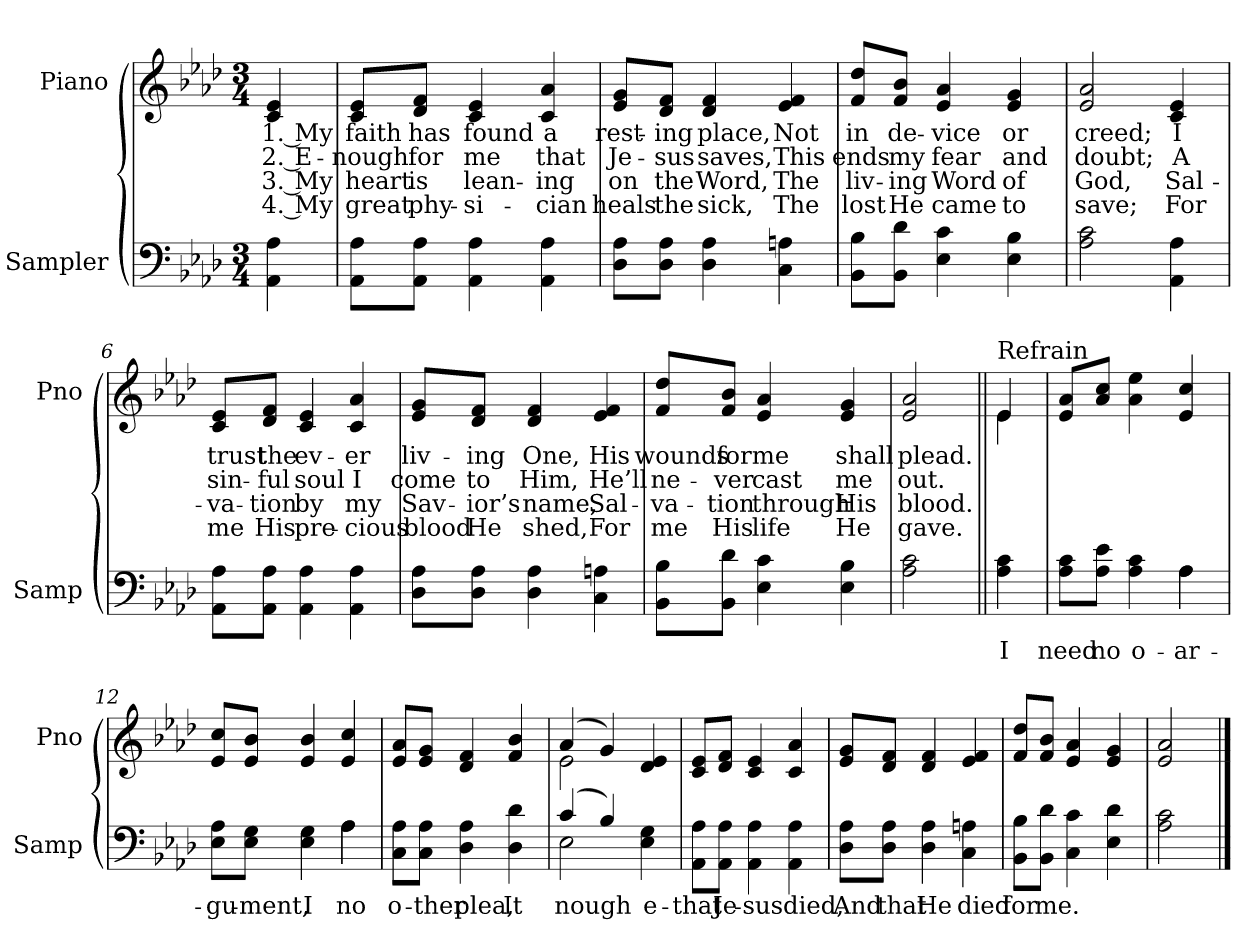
**kern	**text	**kern	**text	**text	**text	**text
*part2	*part2	*part1	*part1	*part1	*part1	*part1
*staff2	*staff2	*staff1	*staff1	*staff1	*staff1	*staff1
*I"Sampler	*	*I"Piano	*	*	*	*
*I'Samp	*	*I'Pno	*	*	*	*
*clefF4	*	*clefG2	*	*	*	*
*k[b-e-a-d-]	*	*k[b-e-a-d-]	*	*	*	*
*A-:	*	*A-:	*	*	*	*
*M3/4	*	*M3/4	*	*	*	*
=1	=1	=1	=1	=1	=1	=1
4AA- 4A-	.	4c 4e-	1. My	2. E-	3. My	4. My
=2	=2	=2	=2	=2	=2	=2
8AA-\ 8A-\L	.	8c/ 8e-/L	faith	-nough	heart	great
8AA-\ 8A-\J	.	8d-/ 8f/J	has	for	is	phy-
4AA- 4A-	.	4c 4e-	found	me	lean-	-si-
4AA- 4A-	.	4c 4a-	a	that	-ing	-cian
=3	=3	=3	=3	=3	=3	=3
8D-\ 8A-\L	.	8e-/ 8g/L	rest-	Je-	on	heals
8D-\ 8A-\J	.	8d-/ 8f/J	-ing	-sus	the	the
4D- 4A-	.	4d- 4f	place,	saves,	Word,	sick,
4C 4An	.	4e- 4f	Not	This	The	The
=4	=4	=4	=4	=4	=4	=4
8BB-\ 8B-\L	.	8f/ 8dd-/L	in	ends	liv-	lost
8BB-\ 8d-\J	.	8f/ 8b-/J	de-	my	-ing	He
4E- 4c	.	4e- 4a-	-vice	fear	Word	came
4E- 4B-	.	4e- 4g	or	and	of	to
=5	=5	=5	=5	=5	=5	=5
2A- 2c	.	2e- 2a-	creed;	doubt;	God,	save;
4AA- 4A-	.	4c 4e-	I	A	Sal-	For
=6	=6	=6	=6	=6	=6	=6
8AA-\ 8A-\L	.	8c/ 8e-/L	trust	sin-	-va-	me
8AA-\ 8A-\J	.	8d-/ 8f/J	the	-ful	-tion	His
4AA- 4A-	.	4c 4e-	ev-	soul	by	pre-
4AA- 4A-	.	4c 4a-	-er	I	my	-cious
=7	=7	=7	=7	=7	=7	=7
8D-\ 8A-\L	.	8e-/ 8g/L	liv-	come	Sav-	blood
8D-\ 8A-\J	.	8d-/ 8f/J	-ing	to	-ior’s	He
4D- 4A-	.	4d- 4f	One,	Him,	name,	shed,
4C 4An	.	4e- 4f	His	He’ll	Sal-	For
=8	=8	=8	=8	=8	=8	=8
8BB-\ 8B-\L	.	8f/ 8dd-/L	wounds	ne-	-va-	me
8BB-\ 8d-\J	.	8f/ 8b-/J	for	-ver	-tion	His
4E- 4c	.	4e- 4a-	me	cast	through	life
4E- 4B-	.	4e- 4g	shall	me	His	He
=9	=9	=9	=9	=9	=9	=9
2A- 2c	.	2e- 2a-	plead.	out.	blood.	gave.
=10||	=10||	=10||	=10||	=10||	=10||	=10||
*	*	*^	*	*	*	*
!	!	!LO:TX:t=Refrain	!	!	!	!	!
4A- 4c	I	4e-/	4e-	.	.	.	.
*	*	*v	*v	*	*	*	*
=11	=11	=11	=11	=11	=11	=11
*^	*	*	*	*	*	*
8A-\ 8c\L	2ryy	need	8e-/ 8a-/L	.	.	.	.
8A-\ 8e-\J	.	no	8a-/ 8cc/J	.	.	.	.
4A- 4c	.	o-	4a- 4ee-	.	.	.	.
4A-\	4A-	ar-	4e- 4cc	.	.	.	.
=12	=12	=12	=12	=12	=12	=12	=12
8E-\ 8A-\L	2ryy	-gu-	8e-/ 8cc/L	.	.	.	.
8E-\ 8G\J	.	-ment,	8e-/ 8b-/J	.	.	.	.
4E- 4G	.	I	4e- 4b-	.	.	.	.
4A-\	4A-	no	4e- 4cc	.	.	.	.
*v	*v	*	*	*	*	*	*
=13	=13	=13	=13	=13	=13	=13
8C\ 8A-\L	o-	8e-/ 8a-/L	.	.	.	.
8C\ 8A-\J	-ther	8e-/ 8g/J	.	.	.	.
4D- 4A-	plea,	4d- 4f	.	.	.	.
4D- 4d-	It	4f 4b-	.	.	.	.
=14	=14	=14	=14	=14	=14	=14
*^	*	*^	*	*	*	*
(4c/	2E-	-nough	(4a-/	2e-	.	.	.	.
4B-/)	.	.	4g/)	.	.	.	.	.
4E- 4G	4ryy	e-	4d- 4e-	4ryy	.	.	.	.
*v	*v	*	*	*	*	*	*	*
*	*	*v	*v	*	*	*	*
=15	=15	=15	=15	=15	=15	=15
8AA-\ 8A-\L	that	8c/ 8e-/L	.	.	.	.
8AA-\ 8A-\J	Je-	8d-/ 8f/J	.	.	.	.
4AA- 4A-	-sus	4c 4e-	.	.	.	.
4AA- 4A-	died,	4c 4a-	.	.	.	.
=16	=16	=16	=16	=16	=16	=16
8D-\ 8A-\L	And	8e-/ 8g/L	.	.	.	.
8D-\ 8A-\J	that	8d-/ 8f/J	.	.	.	.
4D- 4A-	He	4d- 4f	.	.	.	.
4C 4An	died	4e- 4f	.	.	.	.
=17	=17	=17	=17	=17	=17	=17
8BB-\ 8B-\L	for	8f/ 8dd-/L	.	.	.	.
8BB-\ 8d-\J	me.	8f/ 8b-/J	.	.	.	.
4C 4c	.	4e- 4a-	.	.	.	.
4E- 4d-	.	4e- 4g	.	.	.	.
=18	=18	=18	=18	=18	=18	=18
2A- 2c	.	2e- 2a-	.	.	.	.
==	==	==	==	==	==	==
*-	*-	*-	*-	*-	*-	*-
